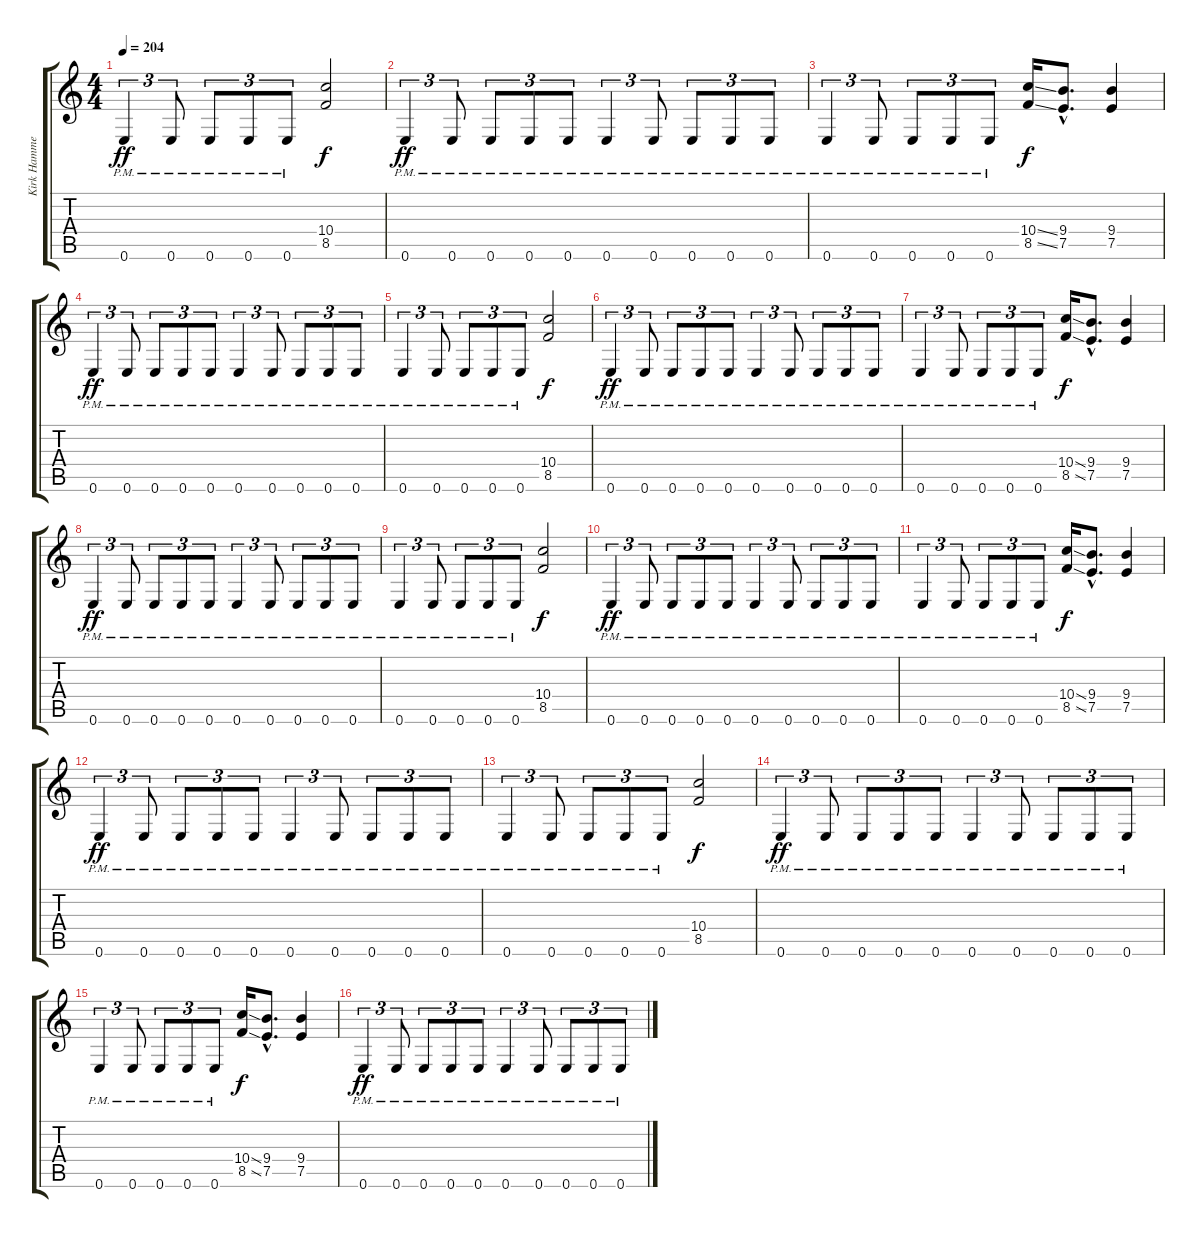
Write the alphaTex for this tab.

\track ("Kirk Hammet (Guitar 2)" "Kirk Hamme") {instrument distortionguitar}
\staff {score tabs}
\tuning (E4 B3 G3 D3 A2 E2) {hide}
\ts (4 4)
\tempo 204
\clef g2
\ks c
0.6{pm}.4{tu (3 2) dy ff} 0.6{pm}.8{tu (3 2)} 0.6{pm}.8{tu (3 2)} 0.6{pm}.8{tu (3 2)} 0.6{pm}.8{tu (3 2)} (10.4 8.5).2{dy f} |
0.6{pm}.4{tu (3 2) dy ff} 0.6{pm}.8{tu (3 2)} 0.6{pm}.8{tu (3 2)} 0.6{pm}.8{tu (3 2)} 0.6{pm}.8{tu (3 2)} 0.6{pm}.4{tu (3 2)} 0.6{pm}.8{tu (3 2)} 0.6{pm}.8{tu (3 2)} 0.6{pm}.8{tu (3 2)} 0.6{pm}.8{tu (3 2)} |
0.6{pm}.4{tu (3 2)} 0.6{pm}.8{tu (3 2)} 0.6{pm}.8{tu (3 2)} 0.6{pm}.8{tu (3 2)} 0.6{pm}.8{tu (3 2)} (10.4{ss} 8.5{ss}).16{dy f} (9.4{hac} 7.5{hac}).8{d} (9.4 7.5).4 |
0.6{pm}.4{tu (3 2) dy ff} 0.6{pm}.8{tu (3 2)} 0.6{pm}.8{tu (3 2)} 0.6{pm}.8{tu (3 2)} 0.6{pm}.8{tu (3 2)} 0.6{pm}.4{tu (3 2)} 0.6{pm}.8{tu (3 2)} 0.6{pm}.8{tu (3 2)} 0.6{pm}.8{tu (3 2)} 0.6{pm}.8{tu (3 2)} |
0.6{pm}.4{tu (3 2)} 0.6{pm}.8{tu (3 2)} 0.6{pm}.8{tu (3 2)} 0.6{pm}.8{tu (3 2)} 0.6{pm}.8{tu (3 2)} (10.4 8.5).2{dy f} |
0.6{pm}.4{tu (3 2) dy ff} 0.6{pm}.8{tu (3 2)} 0.6{pm}.8{tu (3 2)} 0.6{pm}.8{tu (3 2)} 0.6{pm}.8{tu (3 2)} 0.6{pm}.4{tu (3 2)} 0.6{pm}.8{tu (3 2)} 0.6{pm}.8{tu (3 2)} 0.6{pm}.8{tu (3 2)} 0.6{pm}.8{tu (3 2)} |
0.6{pm}.4{tu (3 2)} 0.6{pm}.8{tu (3 2)} 0.6{pm}.8{tu (3 2)} 0.6{pm}.8{tu (3 2)} 0.6{pm}.8{tu (3 2)} (10.4{ss} 8.5{ss}).16{dy f} (9.4{hac} 7.5{hac}).8{d} (9.4 7.5).4 |
0.6{pm}.4{tu (3 2) dy ff} 0.6{pm}.8{tu (3 2)} 0.6{pm}.8{tu (3 2)} 0.6{pm}.8{tu (3 2)} 0.6{pm}.8{tu (3 2)} 0.6{pm}.4{tu (3 2)} 0.6{pm}.8{tu (3 2)} 0.6{pm}.8{tu (3 2)} 0.6{pm}.8{tu (3 2)} 0.6{pm}.8{tu (3 2)} |
0.6{pm}.4{tu (3 2)} 0.6{pm}.8{tu (3 2)} 0.6{pm}.8{tu (3 2)} 0.6{pm}.8{tu (3 2)} 0.6{pm}.8{tu (3 2)} (10.4 8.5).2{dy f} |
0.6{pm}.4{tu (3 2) dy ff} 0.6{pm}.8{tu (3 2)} 0.6{pm}.8{tu (3 2)} 0.6{pm}.8{tu (3 2)} 0.6{pm}.8{tu (3 2)} 0.6{pm}.4{tu (3 2)} 0.6{pm}.8{tu (3 2)} 0.6{pm}.8{tu (3 2)} 0.6{pm}.8{tu (3 2)} 0.6{pm}.8{tu (3 2)} |
0.6{pm}.4{tu (3 2)} 0.6{pm}.8{tu (3 2)} 0.6{pm}.8{tu (3 2)} 0.6{pm}.8{tu (3 2)} 0.6{pm}.8{tu (3 2)} (10.4{ss} 8.5{ss}).16{dy f} (9.4{hac} 7.5{hac}).8{d} (9.4 7.5).4 |
0.6{pm}.4{tu (3 2) dy ff} 0.6{pm}.8{tu (3 2)} 0.6{pm}.8{tu (3 2)} 0.6{pm}.8{tu (3 2)} 0.6{pm}.8{tu (3 2)} 0.6{pm}.4{tu (3 2)} 0.6{pm}.8{tu (3 2)} 0.6{pm}.8{tu (3 2)} 0.6{pm}.8{tu (3 2)} 0.6{pm}.8{tu (3 2)} |
0.6{pm}.4{tu (3 2)} 0.6{pm}.8{tu (3 2)} 0.6{pm}.8{tu (3 2)} 0.6{pm}.8{tu (3 2)} 0.6{pm}.8{tu (3 2)} (10.4 8.5).2{dy f} |
0.6{pm}.4{tu (3 2) dy ff} 0.6{pm}.8{tu (3 2)} 0.6{pm}.8{tu (3 2)} 0.6{pm}.8{tu (3 2)} 0.6{pm}.8{tu (3 2)} 0.6{pm}.4{tu (3 2)} 0.6{pm}.8{tu (3 2)} 0.6{pm}.8{tu (3 2)} 0.6{pm}.8{tu (3 2)} 0.6{pm}.8{tu (3 2)} |
0.6{pm}.4{tu (3 2)} 0.6{pm}.8{tu (3 2)} 0.6{pm}.8{tu (3 2)} 0.6{pm}.8{tu (3 2)} 0.6{pm}.8{tu (3 2)} (10.4{ss} 8.5{ss}).16{dy f} (9.4{hac} 7.5{hac}).8{d} (9.4 7.5).4 |
0.6{pm}.4{tu (3 2) dy ff} 0.6{pm}.8{tu (3 2)} 0.6{pm}.8{tu (3 2)} 0.6{pm}.8{tu (3 2)} 0.6{pm}.8{tu (3 2)} 0.6{pm}.4{tu (3 2)} 0.6{pm}.8{tu (3 2)} 0.6{pm}.8{tu (3 2)} 0.6{pm}.8{tu (3 2)} 0.6{pm}.8{tu (3 2)}
